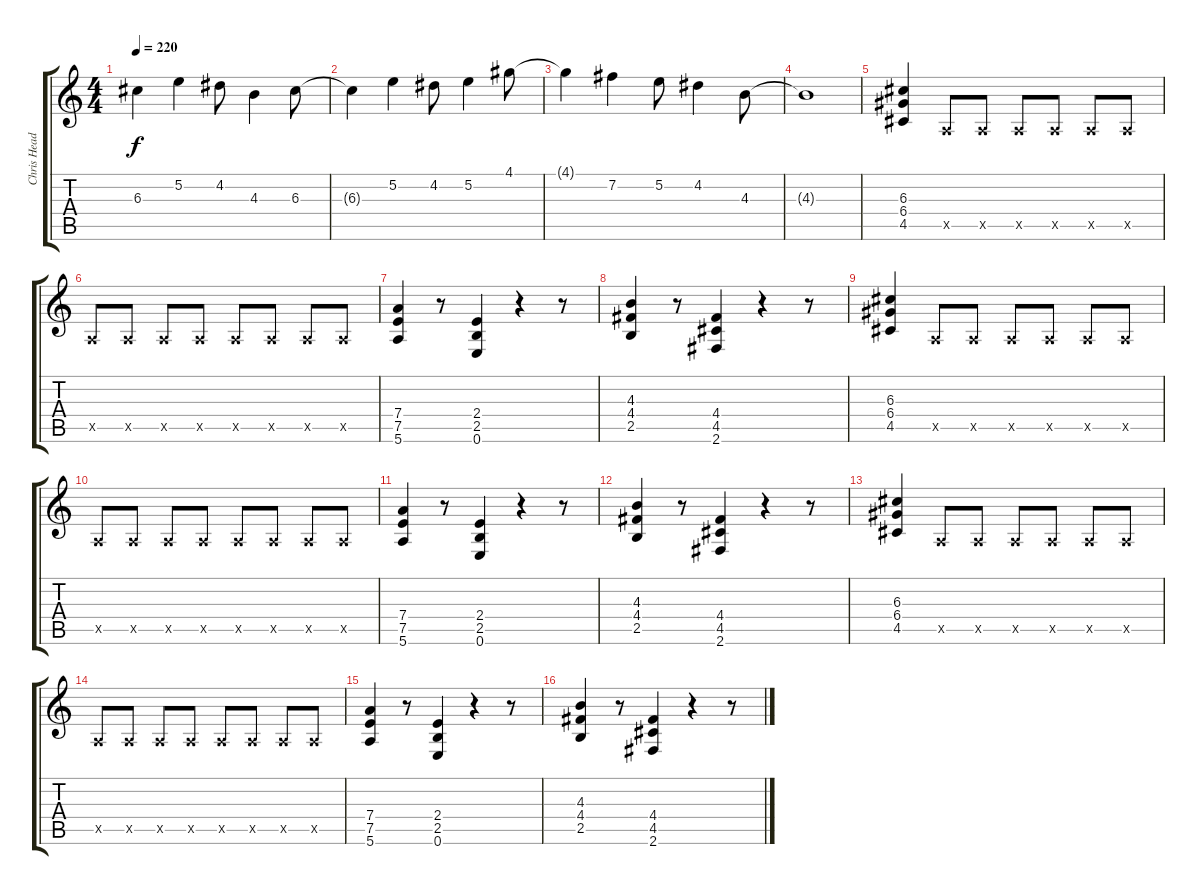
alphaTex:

\track ("Chris Head (Guitar/ backup Vox)" "Chris Head") {instrument distortionguitar}
\staff {score tabs}
\tuning (E4 B3 G3 D3 A2 E2) {hide}
\ts (4 4)
\tempo 220
\clef g2
\ks c
6.3.4{dy f} 5.2.4 4.2.8 4.3.4 6.3.8 |
6.3{t}.4 5.2.4 4.2.8 5.2.4 4.1.8 |
4.1{t}.4 7.2.4 5.2.8 4.2.4 4.3.8 |
4.3{t}.1 |
(6.3 6.4 4.5).4 0.5{x}.8 0.5{x}.8 0.5{x}.8 0.5{x}.8 0.5{x}.8 0.5{x}.8 |
0.5{x}.8 0.5{x}.8 0.5{x}.8 0.5{x}.8 0.5{x}.8 0.5{x}.8 0.5{x}.8 0.5{x}.8 |
(7.4 7.5 5.6).4 r.8 (2.4 2.5 0.6).4 r.4 r.8 |
(4.3 4.4 2.5).4 r.8 (4.4 4.5 2.6).4 r.4 r.8 |
(6.3 6.4 4.5).4 0.5{x}.8 0.5{x}.8 0.5{x}.8 0.5{x}.8 0.5{x}.8 0.5{x}.8 |
0.5{x}.8 0.5{x}.8 0.5{x}.8 0.5{x}.8 0.5{x}.8 0.5{x}.8 0.5{x}.8 0.5{x}.8 |
(7.4 7.5 5.6).4 r.8 (2.4 2.5 0.6).4 r.4 r.8 |
(4.3 4.4 2.5).4 r.8 (4.4 4.5 2.6).4 r.4 r.8 |
(6.3 6.4 4.5).4 0.5{x}.8 0.5{x}.8 0.5{x}.8 0.5{x}.8 0.5{x}.8 0.5{x}.8 |
0.5{x}.8 0.5{x}.8 0.5{x}.8 0.5{x}.8 0.5{x}.8 0.5{x}.8 0.5{x}.8 0.5{x}.8 |
(7.4 7.5 5.6).4 r.8 (2.4 2.5 0.6).4 r.4 r.8 |
(4.3 4.4 2.5).4 r.8 (4.4 4.5 2.6).4 r.4 r.8
